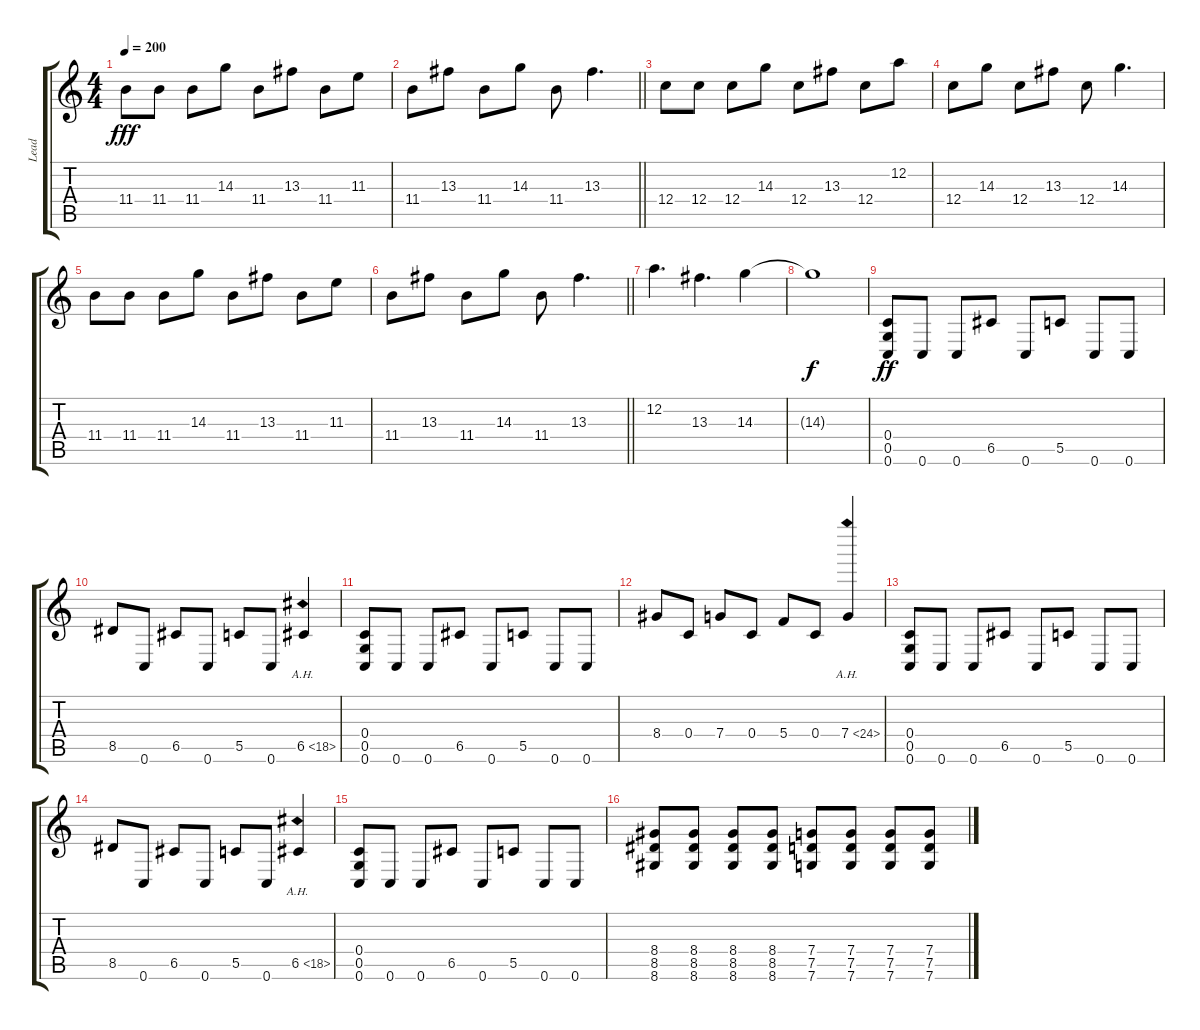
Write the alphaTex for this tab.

\track ("Lead" "Lead") {instrument overdrivenguitar}
\staff {score tabs}
\tuning (D4 A3 F3 C3 G2 C2) {hide}
\ts (4 4)
\tempo 200
\clef g2
\ks c
11.4.8{dy fff} 11.4.8 11.4.8 14.3.8 11.4.8 13.3.8 11.4.8 11.3.8 |
\barLineRight lightlight
11.4.8 13.3.8 11.4.8 14.3.8 11.4.8 13.3.4{d} |
12.4.8 12.4.8 12.4.8 14.3.8 12.4.8 13.3.8 12.4.8 12.2.8 |
12.4.8 14.3.8 12.4.8 13.3.8 12.4.8 14.3.4{d} |
11.4.8 11.4.8 11.4.8 14.3.8 11.4.8 13.3.8 11.4.8 11.3.8 |
\barLineRight lightlight
11.4.8 13.3.8 11.4.8 14.3.8 11.4.8 13.3.4{d} |
12.2.4{d} 13.3.4{d} 14.3.4 |
14.3{t}.1{dy f} |
(0.4 0.5 0.6).8{dy ff} 0.6.8 0.6.8 6.5.8 0.6.8 5.5.8 0.6.8 0.6.8 |
8.5.8 0.6.8 6.5.8 0.6.8 5.5.8 0.6.8 6.5{ah 12}.4 |
(0.4 0.5 0.6).8 0.6.8 0.6.8 6.5.8 0.6.8 5.5.8 0.6.8 0.6.8 |
8.4.8 0.4.8 7.4.8 0.4.8 5.4.8 0.4.8 7.4{ah 17}.4 |
(0.4 0.5 0.6).8 0.6.8 0.6.8 6.5.8 0.6.8 5.5.8 0.6.8 0.6.8 |
8.5.8 0.6.8 6.5.8 0.6.8 5.5.8 0.6.8 6.5{ah 12}.4 |
(0.4 0.5 0.6).8 0.6.8 0.6.8 6.5.8 0.6.8 5.5.8 0.6.8 0.6.8 |
(8.4 8.5 8.6).8 (8.4 8.5 8.6).8 (8.4 8.5 8.6).8 (8.4 8.5 8.6).8 (7.4 7.5 7.6).8 (7.4 7.5 7.6).8 (7.4 7.5 7.6).8 (7.4 7.5 7.6).8
